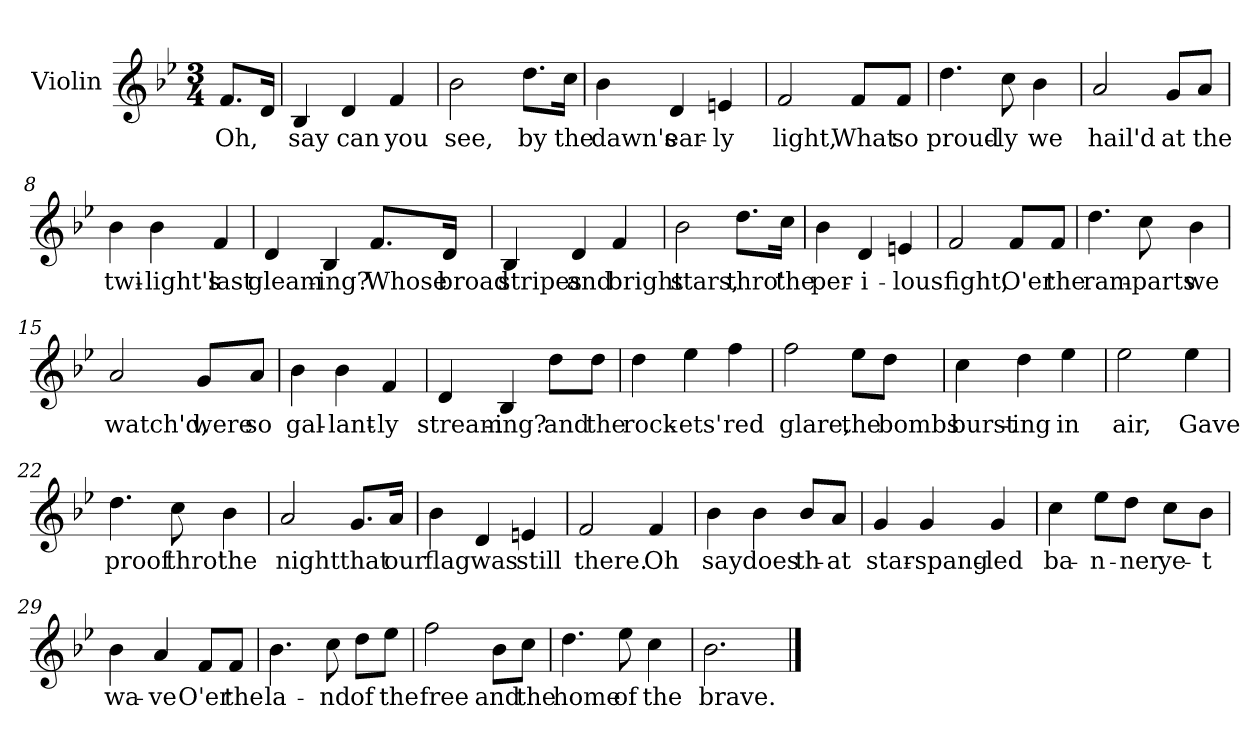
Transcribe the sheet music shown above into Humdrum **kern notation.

**kern	**text
*part1	*part1
*staff1	*staff1
*I"Violin	*
*I'Vln	*
*clefG2	*
*k[b-e-]	*
*B-:	*
*M3/4	*
=1	=1
8.f/L	Oh,
16d/J	.
=2	=2
4B-/	say
4d/	can
4f/	you
=3	=3
2b-\	see,
8.dd\L	by
16cc\J	the
=4	=4
4b-\	dawn's
4d/	ear-
4en/	-ly
=5	=5
2f/	light,
8f/L	What
8f/J	so
!!LO:LB:g=z
=6	=6
4.dd\	proud-
8cc\	-ly
4b-\	we
=7	=7
2a/	hail'd
8g/L	at
8a/J	the
=8	=8
4b-\	twi-
4b-\	light's
4f/	last
=9	=9
4d/	gleam-
4B-/	ing?
8.f/L	Whose
16d/J	broad
!!LO:LB:g=z
=10	=10
4B-/	stripes
4d/	and
4f/	bright
=11	=11
2b-\	stars,
8.dd\L	thro'
16cc\J	the
=12	=12
4b-\	per-
4d/	-i-
4en/	-lous
=13	=13
2f/	fight,
8f/L	O'er
8f/J	the
!!LO:LB:g=z
=14	=14
4.dd\	ram-
8cc\	-parts
4b-\	we
=15	=15
2a/	watch'd,
8g/L	were
8a/J	so
=16	=16
4b-\	gal-
4b-\	-lant-
4f/	-ly
=17	=17
4d/	stream-
4B-/	-ing?
8dd\L	and
8dd\J	the
!!LO:LB:g=z
=18	=18
4dd\	rock-
4ee-\	ets'
4ff\	red
=19	=19
2ff\	glare,
8ee-\L	the
8dd\J	bombs
=20	=20
4cc\	burst-
4dd\	-ing
4ee-\	in
=21	=21
2ee-\	air,
4ee-\	Gave
!!LO:LB:g=z
=22	=22
4.dd\	proof
8cc\	thro'
4b-\	the
=23	=23
2a/	night
8.g/L	that
16a/J	our
=24	=24
4b-\	flag
4d/	was
4en/	still
=25	=25
2f/	there.
4f/	Oh
!!LO:LB:g=z
=26	=26
4b-\	say
4b-\	does
8b-\L	th-
8a/J	-at
=27	=27
4g/	star-
4g/	-spang-
4g/	-led
=28	=28
4cc\	ba-
8ee-\L	-n-
8dd\J	-ner
8cc\L	ye-
8b-\J	-t
=29	=29
4b-\	wa-
4a/	-ve
8f/L	O'er
8f/J	the
!!LO:LB:g=z
=30	=30
4.b-\	la-
8cc\	-nd
8dd\L	of
8ee-\J	the
=31	=31
2ff\	free
8b-\L	and
8cc\J	the
=32	=32
4.dd\	home
8ee-\	of
4cc\	the
=33	=33
2.b-\	brave.
==	==
*-	*-
